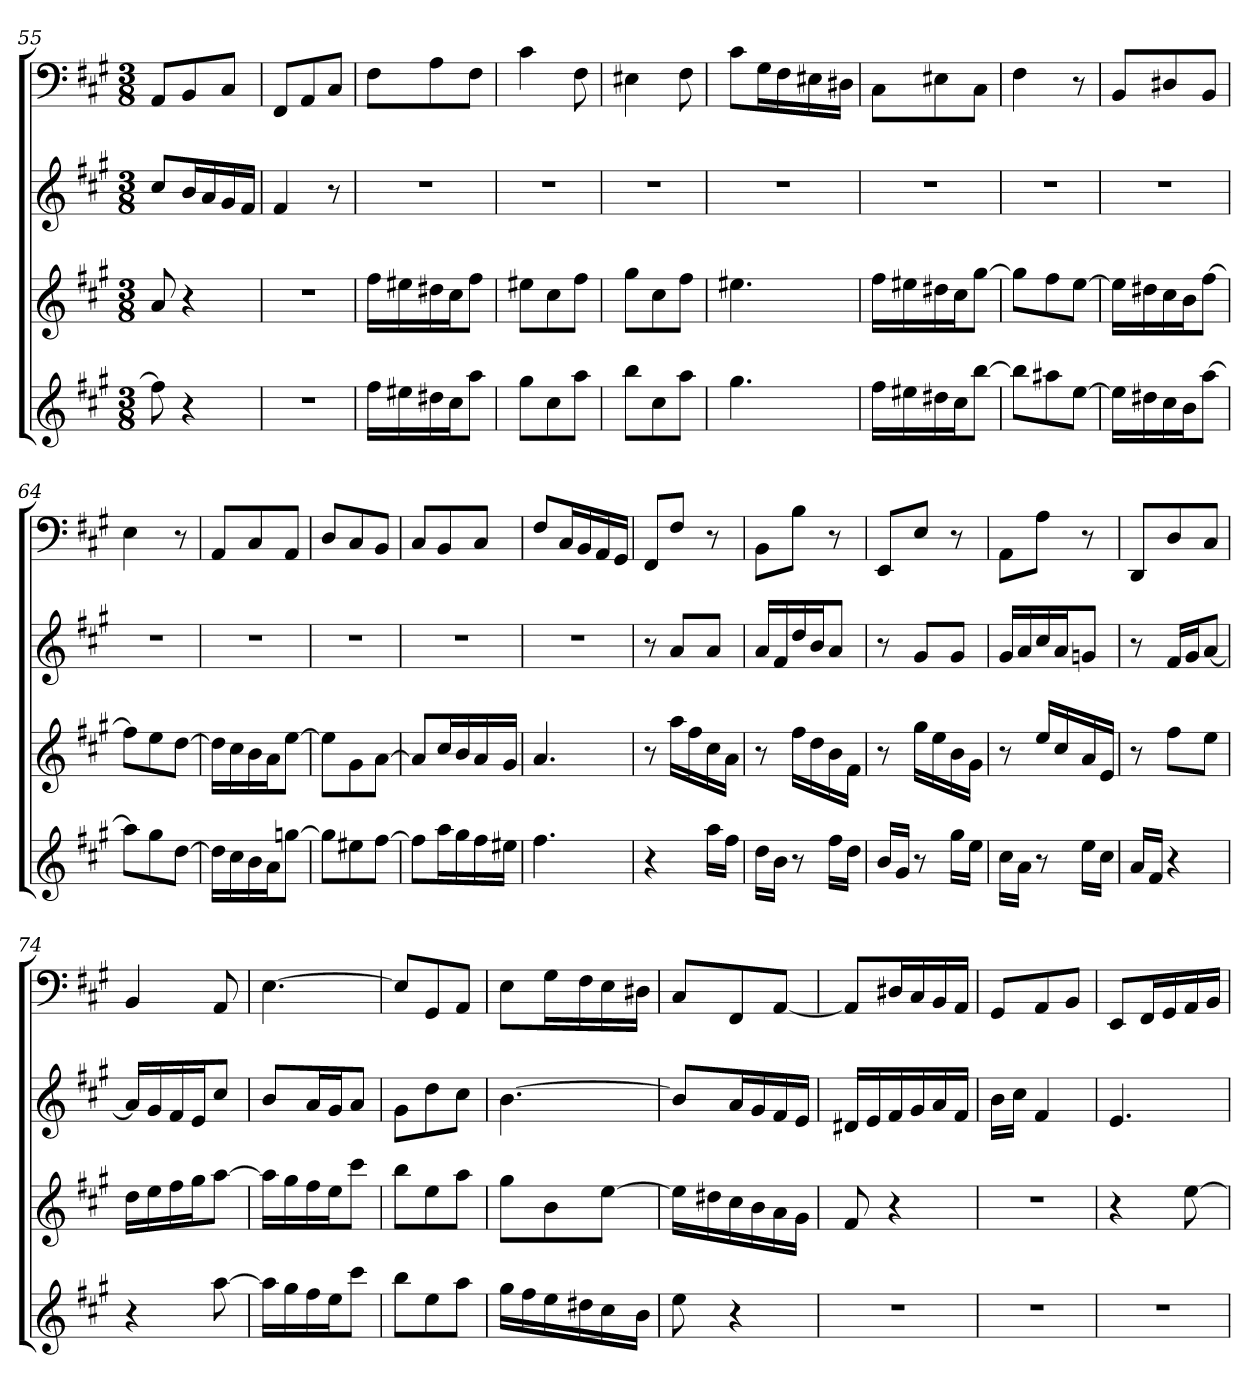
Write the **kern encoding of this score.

**kern	**kern	**kern	**kern
*part4	*part3	*part2	*part1
*staff4	*staff3	*staff2	*staff1
*k[f#c#g#]	*k[f#c#g#]	*k[f#c#g#]	*k[f#c#g#]
*f#:	*f#:	*f#:	*f#:
*M3/8	*M3/8	*M3/8	*M3/8
=55	=55	=55	=55
8ff#]	8a	8cc#L	8AAL
4r	4r	16bL	8BB
.	.	16a	.
.	.	16g#	8C#J
.	.	16f#JJ	.
=56	=56	=56	=56
4.r	4.r	4f#	8FF#L
.	.	.	8AA
.	.	8r	8C#J
=57	=57	=57	=57
16ff#LL	16ff#LL	4.r	8F#L
16ee#X	16ee#X	.	.
16dd#X	16dd#X	.	8A
16cc#J	16cc#J	.	.
8aaJ	8ff#J	.	8F#J
=58	=58	=58	=58
8gg#L	8ee#XL	4.r	4c#
8cc#	8cc#	.	.
8aaJ	8ff#J	.	8F#
=59	=59	=59	=59
8bbL	8gg#L	4.r	4E#X
8cc#	8cc#	.	.
8aaJ	8ff#J	.	8F#
=60	=60	=60	=60
4.gg#	4.ee#X	4.r	8c#L
.	.	.	16G#L
.	.	.	16F#
.	.	.	16E#X
.	.	.	16D#XJJ
=61	=61	=61	=61
16ff#LL	16ff#LL	4.r	8C#L
16ee#X	16ee#X	.	.
16dd#X	16dd#X	.	8E#X
16cc#J	16cc#J	.	.
[8bbJ	[8gg#J	.	8C#J
=62	=62	=62	=62
8bbL]	8gg#L]	4.r	4F#
8aa#X	8ff#	.	.
[8eeJ	[8eeJ	.	8r
=63	=63	=63	=63
16eeLL]	16eeLL]	4.r	8BBL
16dd#X	16dd#X	.	.
16cc#	16cc#	.	8D#X
16bJ	16bJ	.	.
[8aaJ	[8ff#J	.	8BBJ
=64	=64	=64	=64
8aaL]	8ff#L]	4.r	4E
8gg#	8ee	.	.
[8ddJ	[8ddJ	.	8r
=65	=65	=65	=65
16ddLL]	16ddLL]	4.r	8AAL
16cc#	16cc#	.	.
16b	16b	.	8C#
16aJ	16aJ	.	.
[8ggnJ	[8eeJ	.	8AAJ
=66	=66	=66	=66
8ggL]	8eeL]	4.r	8DL
8ee#X	8g#	.	8C#
[8ff#J	[8aJ	.	8BBJ
=67	=67	=67	=67
8ff#L]	8aL]	4.r	8C#L
16aaL	16cc#L	.	8BB
16gg#	16b	.	.
16ff#	16a	.	8C#J
16ee#XJJ	16g#JJ	.	.
=68	=68	=68	=68
4.ff#	4.a	4.r	8F#L
.	.	.	16C#L
.	.	.	16BB
.	.	.	16AA
.	.	.	16GG#JJ
=69	=69	=69	=69
4r	8r	8r	8FF#L
.	16aaLL	8aL	8F#J
.	16ff#	.	.
16aaLL	16cc#	8aJ	8r
16ff#JJ	16aJJ	.	.
=70	=70	=70	=70
16ddLL	8r	16aLL	8BBL
16bJJ	.	16f#	.
8r	16ff#LL	16dd	8BJ
.	16dd	16bJ	.
16ff#LL	16b	8aJ	8r
16ddJJ	16f#JJ	.	.
=71	=71	=71	=71
16bLL	8r	8r	8EEL
16g#JJ	.	.	.
8r	16gg#LL	8g#L	8EJ
.	16ee	.	.
16gg#LL	16b	8g#J	8r
16eeJJ	16g#JJ	.	.
=72	=72	=72	=72
16cc#LL	8r	16g#LL	8AAL
16aJJ	.	16a	.
8r	16eeLL	16cc#	8AJ
.	16cc#	16aJ	.
16eeLL	16a	8gnJ	8r
16cc#JJ	16eJJ	.	.
=73	=73	=73	=73
16aLL	8r	8r	8DDL
16f#JJ	.	.	.
4r	8ff#L	16f#LL	8D
.	.	16g#J	.
.	8eeJ	[8aJ	8C#J
=74	=74	=74	=74
4r	16ddLL	16aLL]	4BB
.	16ee	16g#	.
.	16ff#	16f#	.
.	16gg#J	16eJ	.
[8aa	[8aaJ	8cc#J	8AA
=75	=75	=75	=75
16aaLL]	16aaLL]	8bL	[4.E
16gg#	16gg#	.	.
16ff#	16ff#	16aL	.
16eeJ	16eeJ	16g#J	.
8ccc#J	8ccc#J	8aJ	.
=76	=76	=76	=76
8bbL	8bbL	8g#L	8EL]
8ee	8ee	8dd	8GG#
8aaJ	8aaJ	8cc#J	8AAJ
=77	=77	=77	=77
16gg#LL	8gg#L	[4.b	8EL
16ff#	.	.	.
16ee	8b	.	16G#L
16dd#X	.	.	16F#
16cc#	[8eeJ	.	16E
16bJJ	.	.	16D#XJJ
=78	=78	=78	=78
8ee	16eeLL]	8bL]	8C#L
.	16dd#X	.	.
4r	16cc#	16aL	8FF#
.	16b	16g#	.
.	16a	16f#	[8AAJ
.	16g#JJ	16eJJ	.
=79	=79	=79	=79
4.r	8f#	16d#XLL	8AAL]
.	.	16e	.
.	4r	16f#	16D#XL
.	.	16g#	16C#
.	.	16a	16BB
.	.	16f#JJ	16AAJJ
=80	=80	=80	=80
4.r	4.r	16bLL	8GG#L
.	.	16cc#JJ	.
.	.	4f#	8AA
.	.	.	8BBJ
=81	=81	=81	=81
4.r	4r	4.e	8EEL
.	.	.	16FF#L
.	.	.	16GG#
.	[8ee	.	16AA
.	.	.	16BBJJ
=	=	=	=
*-	*-	*-	*-
